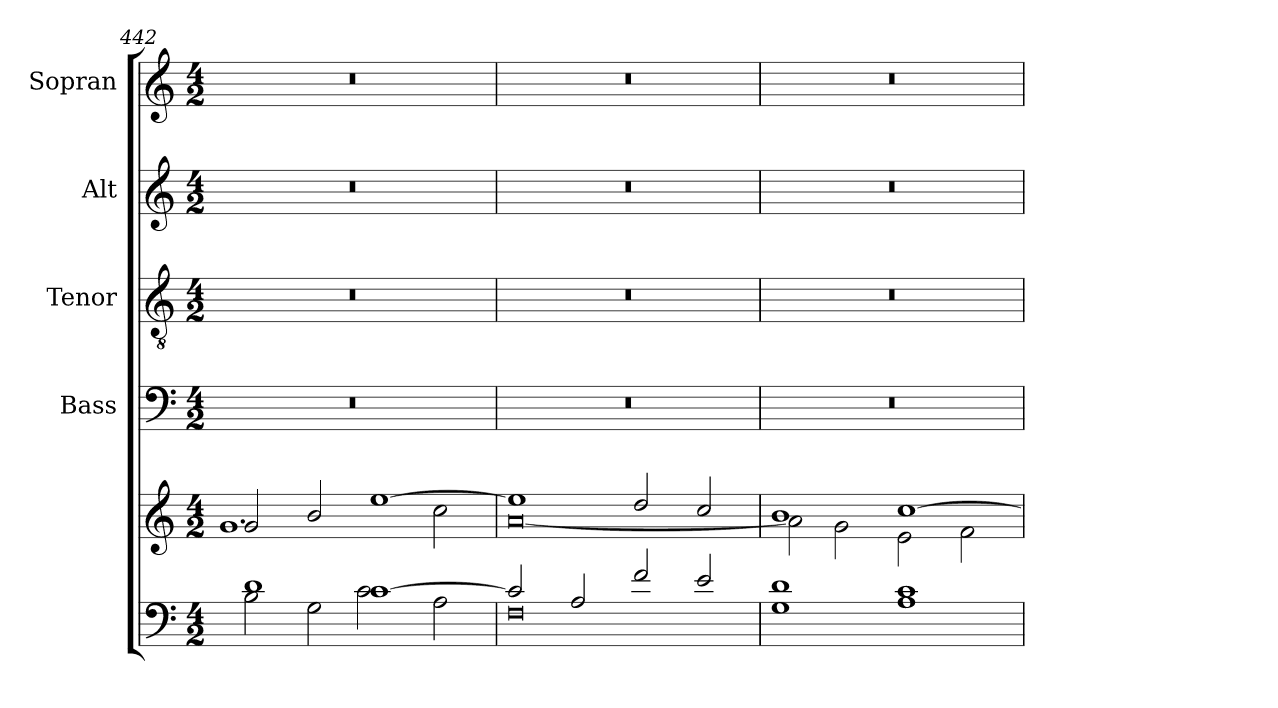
**kern	**kern	**kern	**kern	**kern	**kern
*part5	*part5	*part4	*part3	*part2	*part1
*staff6	*staff5	*staff4	*staff3	*staff2	*staff1
*	*	*I"Bass	*I"Tenor	*I"Alt	*I"Sopran
*	*	*I'B.	*I'T.	*I'A.	*I'S.
!!LO:LB:g=z
*clefF4	*clefG2	*clefF4	*clefGv2	*clefG2	*clefG2
*k[]	*k[]	*k[]	*k[]	*k[]	*k[]
*C:	*C:	*C:	*C:	*C:	*C:
*M4/2	*M4/2	*M4/2	*M4/2	*M4/2	*M4/2
=442	=442	=442	=442	=442	=442
*^	*^	*	*	*	*
1d	2B\	2g/	1.g	0r	0r	0r	0r
.	2G\	2b/	.	.	.	.	.
[>1c	2c\	[>1ee	.	.	.	.	.
.	2A\	.	2cc\	.	.	.	.
=443	=443	=443	=443	=443	=443	=443	=443
2c/]	0F	1ee]	[<0a	0r	0r	0r	0r
2A/	.	.	.	.	.	.	.
2f/	.	2dd/	.	.	.	.	.
2e/	.	2cc/	.	.	.	.	.
=444	=444	=444	=444	=444	=444	=444	=444
1d	1G	1b	2a\]	0r	0r	0r	0r
.	.	.	2g\	.	.	.	.
1c	1A	[>1cc	2e\	.	.	.	.
.	.	.	2f\	.	.	.	.
*v	*v	*	*	*	*	*	*
*	*v	*v	*	*	*	*
=	=	=	=	=	=
*-	*-	*-	*-	*-	*-
